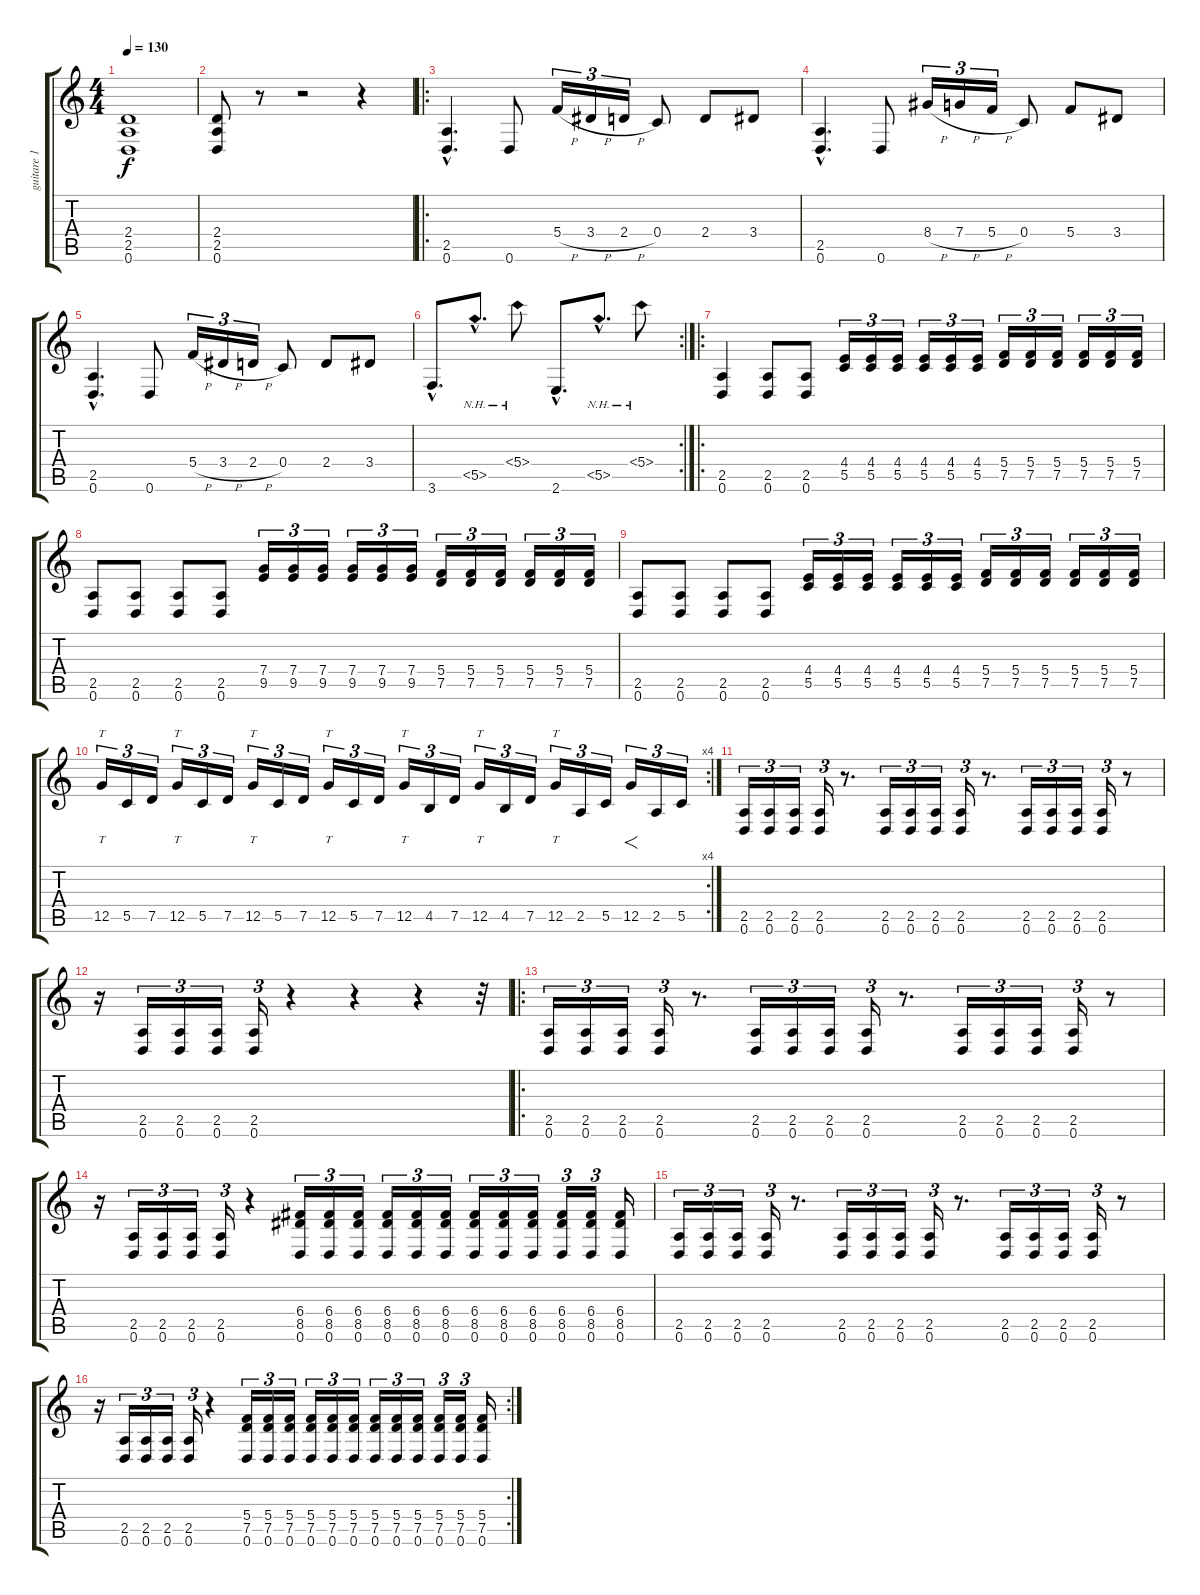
\track ("guitare 1" "guitare 1") {instrument distortionguitar}
\staff {score tabs}
\tuning (D4 A3 F3 C3 G2 D2) {hide}
\ts (4 4)
\tempo 130
\clef g2
\ks c
(2.4 2.5 0.6).1{dy f} |
(2.4 2.5 0.6).8 r.8 r.2 r.4 |
\ro
(2.5{hac} 0.6{hac}).4{d} 0.6.8 5.4{h}.16{tu (3 2)} 3.4{h}.16{tu (3 2)} 2.4{h}.16{tu (3 2)} 0.4.8 2.4.8 3.4.8 |
(2.5{hac} 0.6{hac}).4{d} 0.6.8 8.4{h}.16{tu (3 2)} 7.4{h}.16{tu (3 2)} 5.4{h}.16{tu (3 2)} 0.4.8 5.4.8 3.4.8 |
(2.5{hac} 0.6{hac}).4{d} 0.6.8 5.4{h}.16{tu (3 2)} 3.4{h}.16{tu (3 2)} 2.4{h}.16{tu (3 2)} 0.4.8 2.4.8 3.4.8 |
\rc 2
3.6{hac}.8{d} 5.5{nh hac}.8{d} 5.4{nh}.8 2.6{hac}.8{d} 5.5{nh hac}.8{d} 5.4{nh}.8 |
\ro
(2.5 0.6).4 (2.5 0.6).8 (2.5 0.6).8 (4.4 5.5).16{tu (3 2)} (4.4 5.5).16{tu (3 2)} (4.4 5.5).16{tu (3 2)} (4.4 5.5).16{tu (3 2)} (4.4 5.5).16{tu (3 2)} (4.4 5.5).16{tu (3 2)} (5.4 7.5).16{tu (3 2)} (5.4 7.5).16{tu (3 2)} (5.4 7.5).16{tu (3 2)} (5.4 7.5).16{tu (3 2)} (5.4 7.5).16{tu (3 2)} (5.4 7.5).16{tu (3 2)} |
(2.5 0.6).8 (2.5 0.6).8 (2.5 0.6).8 (2.5 0.6).8 (7.4 9.5).16{tu (3 2)} (7.4 9.5).16{tu (3 2)} (7.4 9.5).16{tu (3 2)} (7.4 9.5).16{tu (3 2)} (7.4 9.5).16{tu (3 2)} (7.4 9.5).16{tu (3 2)} (5.4 7.5).16{tu (3 2)} (5.4 7.5).16{tu (3 2)} (5.4 7.5).16{tu (3 2)} (5.4 7.5).16{tu (3 2)} (5.4 7.5).16{tu (3 2)} (5.4 7.5).16{tu (3 2)} |
(2.5 0.6).8 (2.5 0.6).8 (2.5 0.6).8 (2.5 0.6).8 (4.4 5.5).16{tu (3 2)} (4.4 5.5).16{tu (3 2)} (4.4 5.5).16{tu (3 2)} (4.4 5.5).16{tu (3 2)} (4.4 5.5).16{tu (3 2)} (4.4 5.5).16{tu (3 2)} (5.4 7.5).16{tu (3 2)} (5.4 7.5).16{tu (3 2)} (5.4 7.5).16{tu (3 2)} (5.4 7.5).16{tu (3 2)} (5.4 7.5).16{tu (3 2)} (5.4 7.5).16{tu (3 2)} |
\rc 4
12.5.16{tt tu (3 2)} 5.5.16{tu (3 2)} 7.5.16{tu (3 2)} 12.5.16{tt tu (3 2)} 5.5.16{tu (3 2)} 7.5.16{tu (3 2)} 12.5.16{tt tu (3 2)} 5.5.16{tu (3 2)} 7.5.16{tu (3 2)} 12.5.16{tt tu (3 2)} 5.5.16{tu (3 2)} 7.5.16{tu (3 2)} 12.5.16{tt tu (3 2)} 4.5.16{tu (3 2)} 7.5.16{tu (3 2)} 12.5.16{tt tu (3 2)} 4.5.16{tu (3 2)} 7.5.16{tu (3 2)} 12.5.16{tt tu (3 2)} 2.5.16{tu (3 2)} 5.5.16{tu (3 2)} 12.5.16{f tu (3 2)} 2.5.16{tu (3 2)} 5.5.16{tu (3 2)} |
(2.5 0.6).16{tu (3 2)} (2.5 0.6).16{tu (3 2)} (2.5 0.6).16{tu (3 2)} (2.5 0.6).16{tu (3 2)} r.8{d} (2.5 0.6).16{tu (3 2)} (2.5 0.6).16{tu (3 2)} (2.5 0.6).16{tu (3 2)} (2.5 0.6).16{tu (3 2)} r.8{d} (2.5 0.6).16{tu (3 2)} (2.5 0.6).16{tu (3 2)} (2.5 0.6).16{tu (3 2)} (2.5 0.6).16{tu (3 2)} r.8 |
r.16 (2.5 0.6).16{tu (3 2)} (2.5 0.6).16{tu (3 2)} (2.5 0.6).16{tu (3 2)} (2.5 0.6).16{tu (3 2)} r.4 r.4 r.4 r.32{tu (3 2)} |
\ro
(2.5 0.6).16{tu (3 2)} (2.5 0.6).16{tu (3 2)} (2.5 0.6).16{tu (3 2)} (2.5 0.6).16{tu (3 2)} r.8{d} (2.5 0.6).16{tu (3 2)} (2.5 0.6).16{tu (3 2)} (2.5 0.6).16{tu (3 2)} (2.5 0.6).16{tu (3 2)} r.8{d} (2.5 0.6).16{tu (3 2)} (2.5 0.6).16{tu (3 2)} (2.5 0.6).16{tu (3 2)} (2.5 0.6).16{tu (3 2)} r.8 |
r.16 (2.5 0.6).16{tu (3 2)} (2.5 0.6).16{tu (3 2)} (2.5 0.6).16{tu (3 2)} (2.5 0.6).16{tu (3 2)} r.4 (6.4 8.5 0.6).16{tu (3 2)} (6.4 8.5 0.6).16{tu (3 2)} (6.4 8.5 0.6).16{tu (3 2)} (6.4 8.5 0.6).16{tu (3 2)} (6.4 8.5 0.6).16{tu (3 2)} (6.4 8.5 0.6).16{tu (3 2)} (6.4 8.5 0.6).16{tu (3 2)} (6.4 8.5 0.6).16{tu (3 2)} (6.4 8.5 0.6).16{tu (3 2)} (6.4 8.5 0.6).16{tu (3 2)} (6.4 8.5 0.6).16{tu (3 2)} (6.4 8.5 0.6).16 |
(2.5 0.6).16{tu (3 2)} (2.5 0.6).16{tu (3 2)} (2.5 0.6).16{tu (3 2)} (2.5 0.6).16{tu (3 2)} r.8{d} (2.5 0.6).16{tu (3 2)} (2.5 0.6).16{tu (3 2)} (2.5 0.6).16{tu (3 2)} (2.5 0.6).16{tu (3 2)} r.8{d} (2.5 0.6).16{tu (3 2)} (2.5 0.6).16{tu (3 2)} (2.5 0.6).16{tu (3 2)} (2.5 0.6).16{tu (3 2)} r.8 |
\rc 2
r.16 (2.5 0.6).16{tu (3 2)} (2.5 0.6).16{tu (3 2)} (2.5 0.6).16{tu (3 2)} (2.5 0.6).16{tu (3 2)} r.4 (5.4 7.5 0.6).16{tu (3 2)} (5.4 7.5 0.6).16{tu (3 2)} (5.4 7.5 0.6).16{tu (3 2)} (5.4 7.5 0.6).16{tu (3 2)} (5.4 7.5 0.6).16{tu (3 2)} (5.4 7.5 0.6).16{tu (3 2)} (5.4 7.5 0.6).16{tu (3 2)} (5.4 7.5 0.6).16{tu (3 2)} (5.4 7.5 0.6).16{tu (3 2)} (5.4 7.5 0.6).16{tu (3 2)} (5.4 7.5 0.6).16{tu (3 2)} (5.4 7.5 0.6).16
